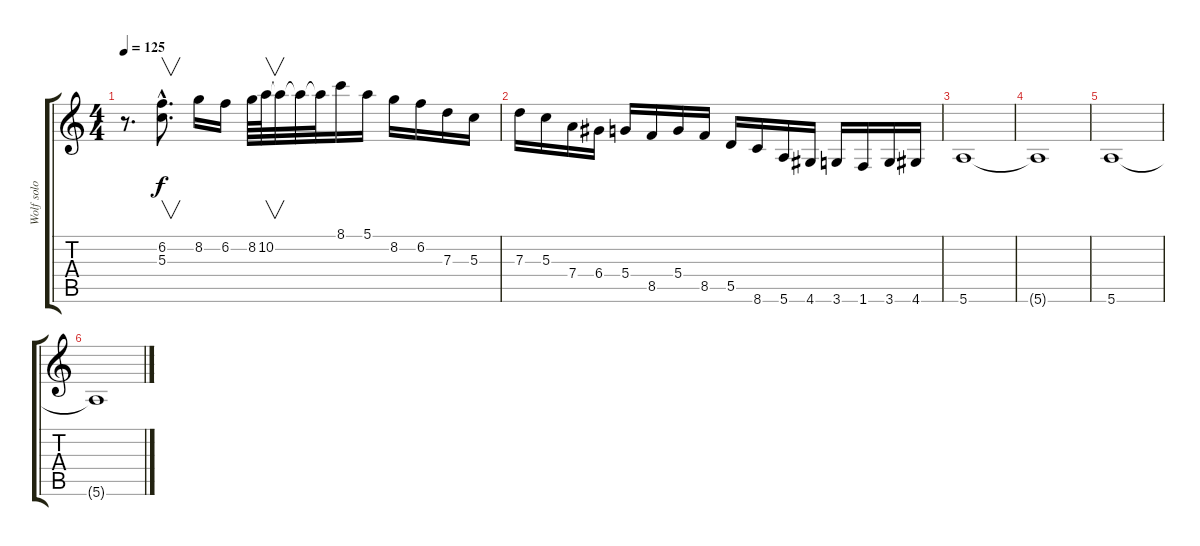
\track ("Wolf solo" "Wolf solo") {instrument distortionguitar}
\staff {score tabs}
\tuning (E4 B3 G3 D3 A2 E2) {hide}
\ts (4 4)
\tempo 125
\clef g2
\ks c
r.8{d dy f} (6.2{hac} 5.3{hac}).8{v d} 8.2.16 6.2.16 8.2.64 10.2.64{v} 10.2{t}.32 10.2{t}.32 10.2{t}.32 8.1.16 5.1.16 8.2.16 6.2.16 7.3.16 5.3.16 |
7.3.16 5.3.16 7.4.16 6.4.16 5.4.16 8.5.16 5.4.16 8.5.16 5.5.16 8.6.16 5.6.16 4.6.16 3.6.16 1.6.16 3.6.16 4.6.16 |
5.6.1 |
5.6{t}.1 |
5.6.1 |
5.6{t}.1
